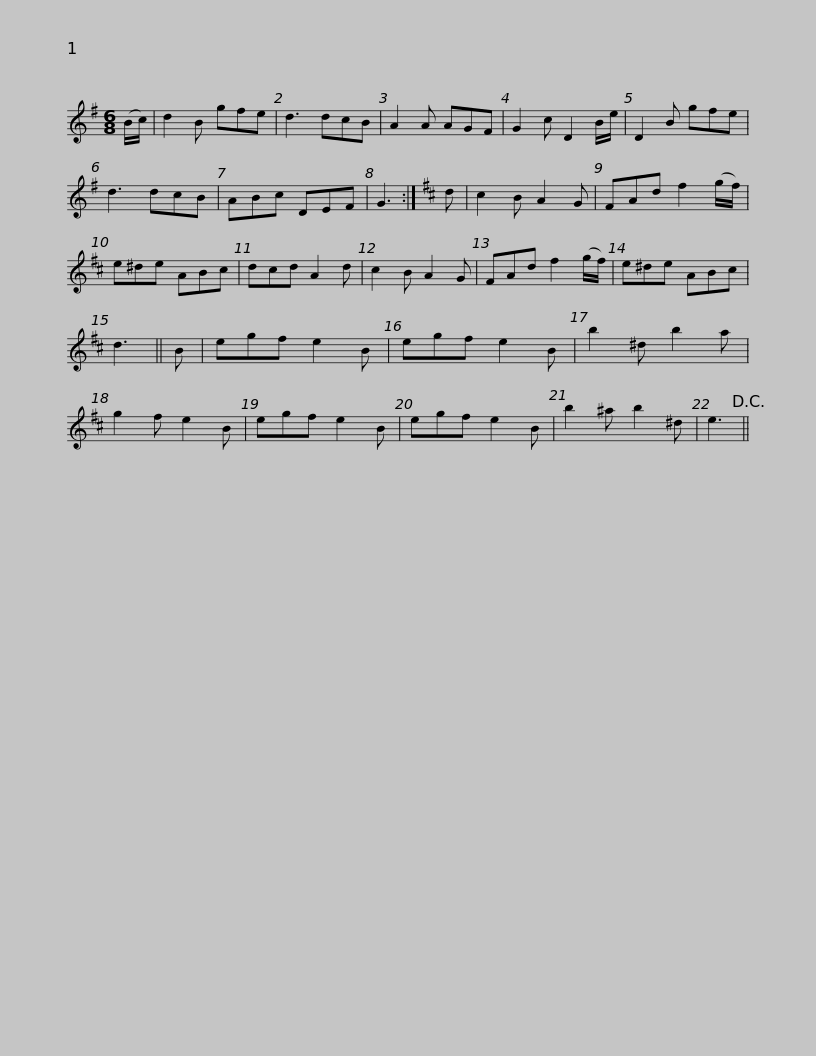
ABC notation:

X:1
L:1/8
M:6/8
I:linebreak $
K:G
V:1 treble
V:1
 (B/c/) | d2 B gfe | d3 dcB | A2 A AGF | G2 c D2 B/e/ | %5
 D2 B gfe | d3 dcB | ABc DEF | G3 :|[K:D] d |$ %10
 c2 B A2 G | FAd f2 (g/f/) | e^de ABc | dcd A2 d | c2 B A2 G | %15
 FAd f2 (g/f/) | e^de ABc | d3 || B |$ egf e2 B | %20
 egf e2 B | b2 ^d b2 a | g2 f e2 B | egf e2 B | egf e2 B | %25
 b2 ^a b2 ^d | e3!D.C.! || %27
